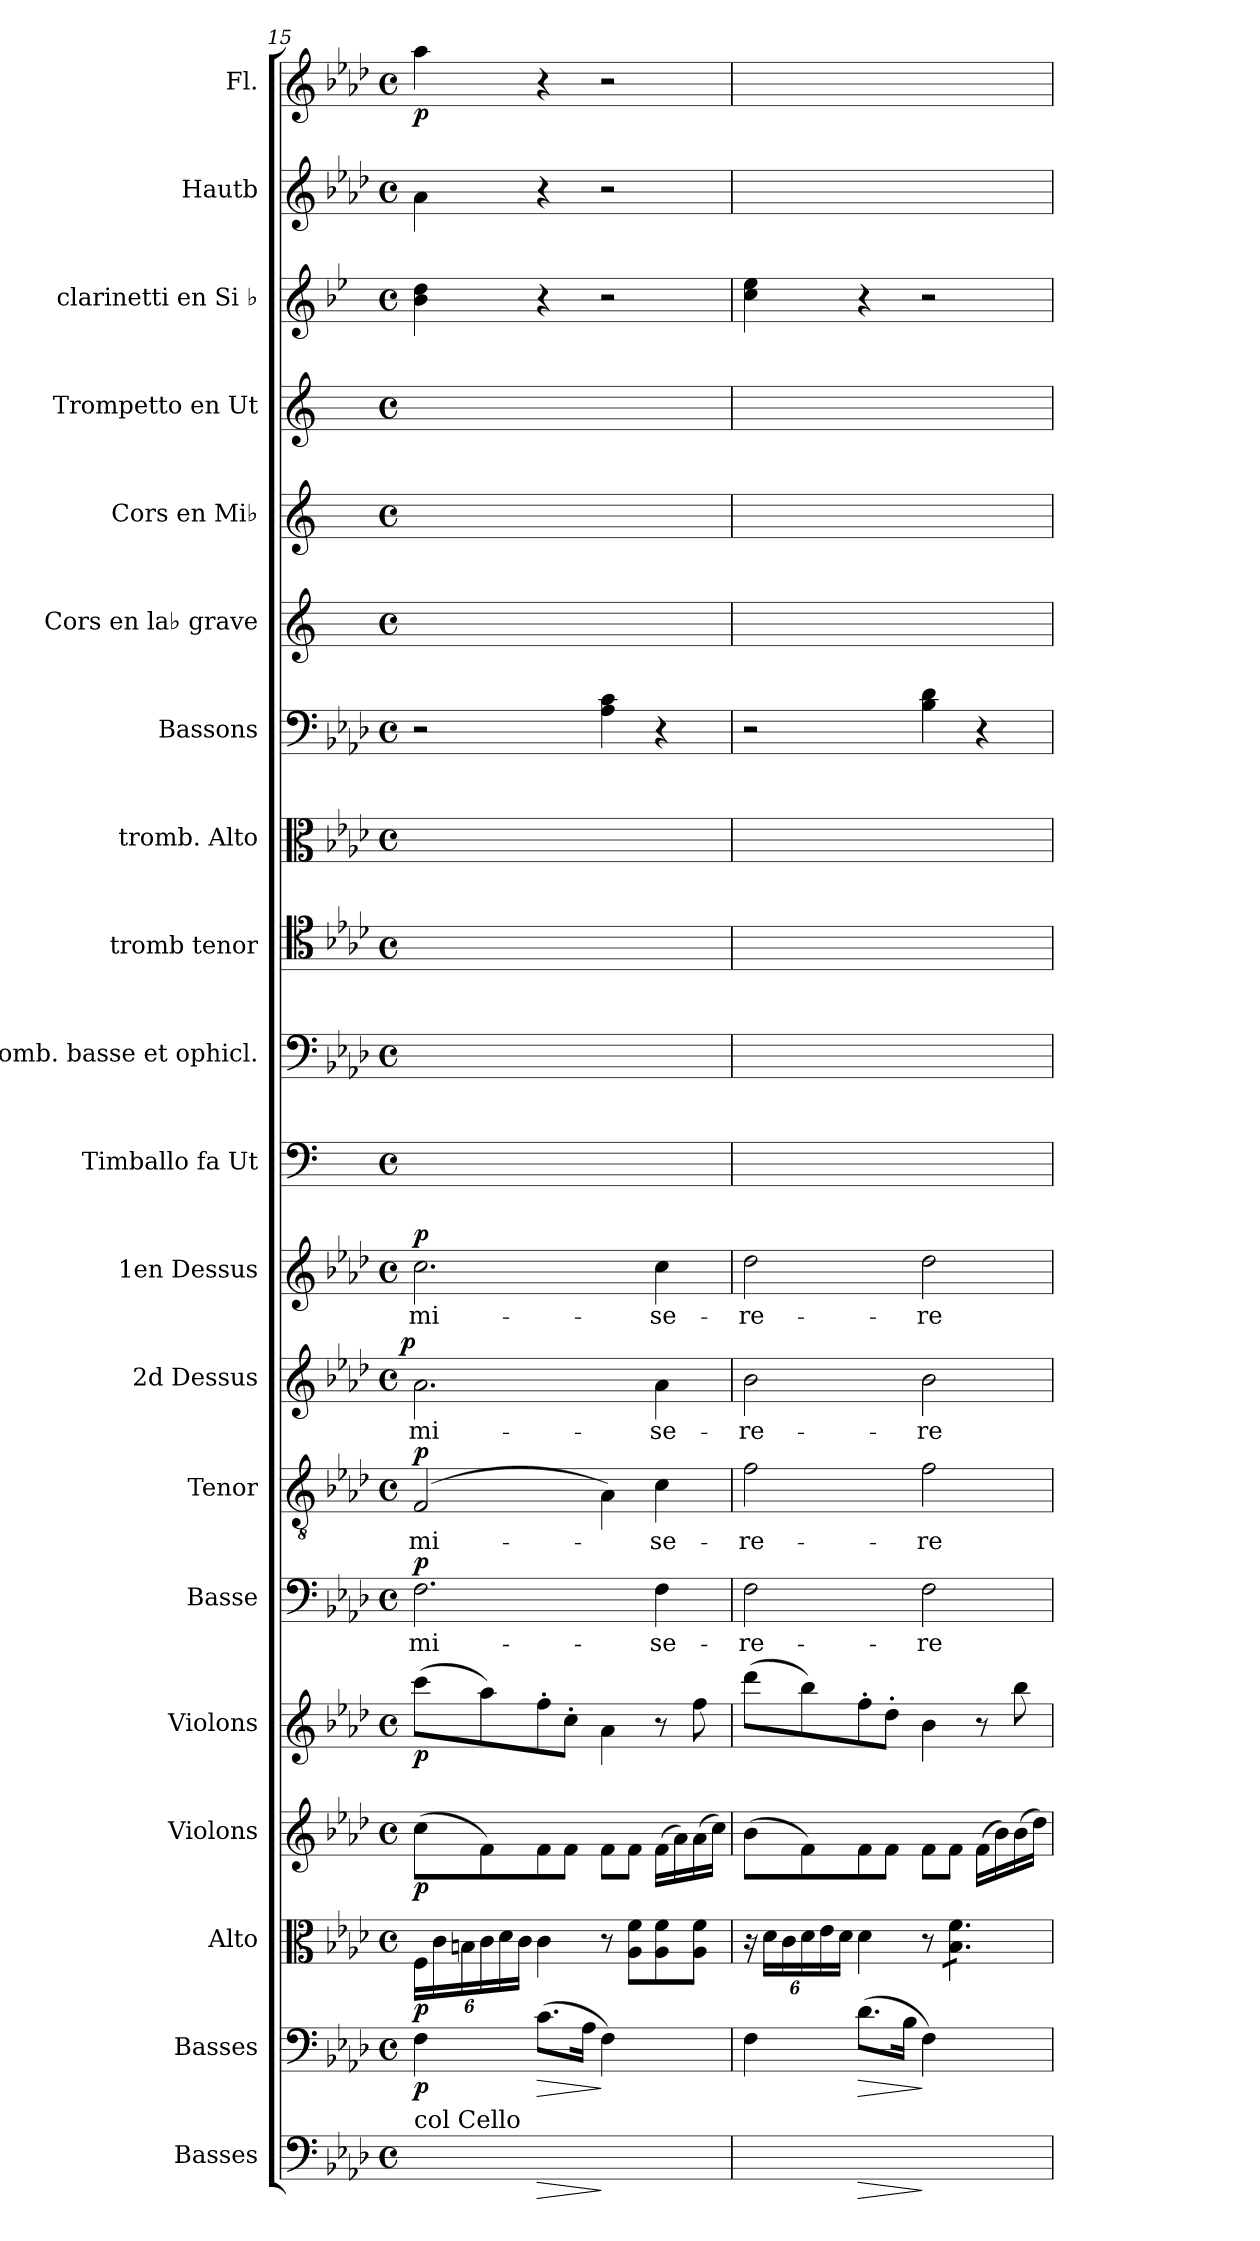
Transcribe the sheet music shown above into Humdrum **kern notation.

**kern	**dynam	**kern	**dynam	**kern	**dynam	**kern	**dynam	**kern	**dynam	**kern	**text	**dynam	**kern	**text	**dynam	**kern	**text	**dynam	**kern	**text	**dynam	**kern	**kern	**kern	**kern	**kern	**kern	**kern	**kern	**kern	**kern	**kern	**dynam
*part20	*part20	*part19	*part19	*part18	*part18	*part17	*part17	*part16	*part16	*part15	*part15	*part15	*part14	*part14	*part14	*part13	*part13	*part13	*part12	*part12	*part12	*part11	*part10	*part9	*part8	*part7	*part6	*part5	*part4	*part3	*part2	*part1	*part1
*staff20	*staff20	*staff19	*staff19	*staff18	*staff18	*staff17	*staff17	*staff16	*staff16	*staff15	*staff15	*staff15	*staff14	*staff14	*staff14	*staff13	*staff13	*staff13	*staff12	*staff12	*staff12	*staff11	*staff10	*staff9	*staff8	*staff7	*staff6	*staff5	*staff4	*staff3	*staff2	*staff1	*staff1
*I"Basses	*	*I"Basses	*	*I"Alto	*	*I"Violons	*	*I"Violons	*	*I"Basse	*	*	*I"Tenor	*	*	*I"2d Dessus	*	*	*I"1en Dessus	*	*	*I"Timballo fa Ut	*I"Tromb. basse et ophicl.	*I"tromb tenor	*I"tromb. Alto	*I"Bassons	*I"Cors en la♭ grave	*I"Cors en Mi♭	*I"Trompetto en Ut	*I"clarinetti en Si ♭	*I"Hautb	*I"Fl.	*
*	*	*	*	*I'A	*	*I'Vln	*	*I'Vln	*	*I'B	*	*	*I'T	*	*	*	*	*	*	*	*	*	*I'B	*I'T	*I'A	*I'Bsn	*	*	*	*I'Cl	*	*I'Fl	*
*clefF4	*	*clefF4	*	*clefC3	*	*clefG2	*	*clefG2	*	*clefF4	*	*	*clefGv2	*	*	*clefG2	*	*	*clefG2	*	*	*clefF4	*clefF4	*clefC4	*clefC3	*clefF4	*clefG2	*clefG2	*clefG2	*clefG2	*clefG2	*clefG2	*
*	*	*	*	*	*	*	*	*	*	*	*	*	*	*	*	*	*	*	*	*	*	*	*	*	*	*	*ITrd2c4	*ITrd5c9	*	*ITrd1c2	*	*	*
*k[b-e-a-d-]	*	*k[b-e-a-d-]	*	*k[b-e-a-d-]	*	*k[b-e-a-d-]	*	*k[b-e-a-d-]	*	*k[b-e-a-d-]	*	*	*k[b-e-a-d-]	*	*	*k[b-e-a-d-]	*	*	*k[b-e-a-d-]	*	*	*	*k[b-e-a-d-]	*k[b-e-a-d-]	*k[b-e-a-d-]	*k[b-e-a-d-]	*	*	*	*k[b-e-a-d-]	*k[b-e-a-d-]	*k[b-e-a-d-]	*
*f:	*	*f:	*	*f:	*	*f:	*	*f:	*	*f:	*	*	*f:	*	*	*f:	*	*	*f:	*	*	*	*f:	*f:	*f:	*f:	*	*	*	*f:	*f:	*f:	*
*M4/4	*	*M4/4	*	*M4/4	*	*M4/4	*	*M4/4	*	*M4/4	*	*	*M4/4	*	*	*M4/4	*	*	*M4/4	*	*	*M4/4	*M4/4	*M4/4	*M4/4	*M4/4	*M4/4	*M4/4	*M4/4	*M4/4	*M4/4	*M4/4	*
*met(c)	*	*met(c)	*	*met(c)	*	*met(c)	*	*met(c)	*	*met(c)	*	*	*met(c)	*	*	*met(c)	*	*	*met(c)	*	*	*met(c)	*met(c)	*met(c)	*met(c)	*met(c)	*met(c)	*met(c)	*met(c)	*met(c)	*met(c)	*met(c)	*
=15	=15	=15	=15	=15	=15	=15	=15	=15	=15	=15	=15	=15	=15	=15	=15	=15	=15	=15	=15	=15	=15	=15	=15	=15	=15	=15	=15	=15	=15	=15	=15	=15	=15
!LO:TX:a:t=col Cello	!	!	!	!	!	!	!	!	!	!	!	!	!	!	!	!	!	!	!	!	!	!	!	!	!	!	!	!	!	!	!	!	!
!	!	!	!	!	!	!	!	!	!	!	!LO:LY:i	!LO:DY:a	!	!LO:LY:i	!LO:DY:a	!	!LO:LY:i	!LO:DY:a:rj	!	!	!LO:DY:a	!	!	!	!	!	!	!	!	!	!	!	!
4F\yy	.	4F\	p	24F\LL	p	(8cc\L	p	(8ccc\L	p	2.F\	mi-	p	(2F/	mi-	p	2.a-\	mi-	p	2.cc\	mi-	p	1ryy	1ryy	1ryy	1ryy	2r	1ryy	1ryy	1ryy	4a-\ 4cc\	4a-\	4aa-\	p
.	.	.	.	24c\	.	.	.	.	.	.	.	.	.	.	.	.	.	.	.	.	.	.	.	.	.	.	.	.	.	.	.	.	.
.	.	.	.	24Bn\	.	.	.	.	.	.	.	.	.	.	.	.	.	.	.	.	.	.	.	.	.	.	.	.	.	.	.	.	.
.	.	.	.	24c\	.	8f\)	.	8aa-\)	.	.	.	.	.	.	.	.	.	.	.	.	.	.	.	.	.	.	.	.	.	.	.	.	.
.	.	.	.	24d-\	.	.	.	.	.	.	.	.	.	.	.	.	.	.	.	.	.	.	.	.	.	.	.	.	.	.	.	.	.
.	.	.	.	24c\JJ	.	.	.	.	.	.	.	.	.	.	.	.	.	.	.	.	.	.	.	.	.	.	.	.	.	.	.	.	.
!	!LO:HP:b	!	!LO:HP:b	!	!	!	!	!	!	!	!	!	!	!	!	!	!	!	!	!	!	!	!	!	!	!	!	!	!	!	!	!	!
8.c\Lyy	>	(8.c\L	>	4c\	.	8f\	.	8ff'\	.	.	.	.	.	.	.	.	.	.	.	.	.	.	.	.	.	.	.	.	.	4r	4r	4r	.
.	.	.	.	.	.	8f\J	.	8cc'\J	.	.	.	.	.	.	.	.	.	.	.	.	.	.	.	.	.	.	.	.	.	.	.	.	.
16A-\Jkyy	.	16A-\Jk	.	.	.	.	.	.	.	.	.	.	.	.	.	.	.	.	.	.	.	.	.	.	.	.	.	.	.	.	.	.	.
4F\yy	]	4F\)	]	8r	.	8f\L	.	4a-\	.	.	.	.	4A-\)	.	.	.	.	.	.	.	.	.	.	.	.	4A-\ 4c\	.	.	.	2r	2r	2r	.
.	.	.	.	8A-\ 8f\L	.	8f\J	.	.	.	.	.	.	.	.	.	.	.	.	.	.	.	.	.	.	.	.	.	.	.	.	.	.	.
!	!	!	!	!	!	!	!	!	!	!	!LO:LY:i	!	!	!LO:LY:i	!	!	!LO:LY:i	!	!	!	!	!	!	!	!	!	!	!	!	!	!	!	!
4ryy	.	4ryy	.	8A-\ 8f\	.	(16f\LL	.	8r	.	4F\	-se-	.	4c\	-se-	.	4a-\	-se-	.	4cc\	-se-	.	.	.	.	.	4r	.	.	.	.	.	.	.
.	.	.	.	.	.	16a-\)	.	.	.	.	.	.	.	.	.	.	.	.	.	.	.	.	.	.	.	.	.	.	.	.	.	.	.
.	.	.	.	8A-\ 8f\J	.	(16a-\	.	8ff\	.	.	.	.	.	.	.	.	.	.	.	.	.	.	.	.	.	.	.	.	.	.	.	.	.
.	.	.	.	.	.	16cc\JJ)	.	.	.	.	.	.	.	.	.	.	.	.	.	.	.	.	.	.	.	.	.	.	.	.	.	.	.
=16	=16	=16	=16	=16	=16	=16	=16	=16	=16	=16	=16	=16	=16	=16	=16	=16	=16	=16	=16	=16	=16	=16	=16	=16	=16	=16	=16	=16	=16	=16	=16	=16	=16
*	*	*	*	*Xbrackettup	*	*	*	*	*	*	*	*	*	*	*	*	*	*	*	*	*	*	*	*	*	*	*	*	*	*	*	*	*
!	!	!	!	!	!	!	!	!	!	!	!LO:LY:i	!	!	!LO:LY:i	!	!	!LO:LY:i	!	!	!	!	!	!	!	!	!	!	!	!	!	!	!	!
4F\yy	.	4F\	.	24r	.	(8b-\L	.	(8ddd-\L	.	2F\	-re-	.	2f\	-re-	.	2b-\	-re-	.	2dd-\	-re-	.	1ryy	1ryy	1ryy	1ryy	2r	1ryy	1ryy	1ryy	4b-\ 4dd-\	1ryy	1ryy	.
.	.	.	.	24d-\LL	.	.	.	.	.	.	.	.	.	.	.	.	.	.	.	.	.	.	.	.	.	.	.	.	.	.	.	.	.
.	.	.	.	24c\	.	.	.	.	.	.	.	.	.	.	.	.	.	.	.	.	.	.	.	.	.	.	.	.	.	.	.	.	.
.	.	.	.	24d-\	.	8f\)	.	8bb-\)	.	.	.	.	.	.	.	.	.	.	.	.	.	.	.	.	.	.	.	.	.	.	.	.	.
.	.	.	.	24e-\	.	.	.	.	.	.	.	.	.	.	.	.	.	.	.	.	.	.	.	.	.	.	.	.	.	.	.	.	.
.	.	.	.	24d-\JJ	.	.	.	.	.	.	.	.	.	.	.	.	.	.	.	.	.	.	.	.	.	.	.	.	.	.	.	.	.
!	!LO:HP:b	!	!LO:HP:b	!	!	!	!	!	!	!	!	!	!	!	!	!	!	!	!	!	!	!	!	!	!	!	!	!	!	!	!	!	!
8.d-\Lyy	>	(8.d-\L	>	4d-\	.	8f\	.	8ff'\	.	.	.	.	.	.	.	.	.	.	.	.	.	.	.	.	.	.	.	.	.	4r	.	.	.
.	.	.	.	.	.	8f\J	.	8dd-'\J	.	.	.	.	.	.	.	.	.	.	.	.	.	.	.	.	.	.	.	.	.	.	.	.	.
16B-\Jkyy	.	16B-\Jk	.	.	.	.	.	.	.	.	.	.	.	.	.	.	.	.	.	.	.	.	.	.	.	.	.	.	.	.	.	.	.
!	!	!	!	!	!	!	!	!	!	!	!LO:LY:i	!	!	!LO:LY:i	!	!	!LO:LY:i	!	!	!	!	!	!	!	!	!	!	!	!	!	!	!	!
4F\yy	]	4F\)	]	8r	.	8f\L	.	4b-\	.	2F\	-re	.	2f\	-re	.	2b-\	-re	.	2dd-\	-re	.	.	.	.	.	4B-\ 4d-\	.	.	.	2r	.	.	.
*	*	*	*	*tremolo	*	*	*	*	*	*	*	*	*	*	*	*	*	*	*	*	*	*	*	*	*	*	*	*	*	*	*	*	*
.	.	.	.	8B-\ 8f\L	.	8f\J	.	.	.	.	.	.	.	.	.	.	.	.	.	.	.	.	.	.	.	.	.	.	.	.	.	.	.
4ryy	.	4ryy	.	8B-\ 8f\	.	(16f\LL	.	8r	.	.	.	.	.	.	.	.	.	.	.	.	.	.	.	.	.	4r	.	.	.	.	.	.	.
.	.	.	.	.	.	16b-\)	.	.	.	.	.	.	.	.	.	.	.	.	.	.	.	.	.	.	.	.	.	.	.	.	.	.	.
.	.	.	.	8B-\ 8f\J	.	(16b-\	.	8bb-\	.	.	.	.	.	.	.	.	.	.	.	.	.	.	.	.	.	.	.	.	.	.	.	.	.
*	*	*	*	*Xtremolo	*	*	*	*	*	*	*	*	*	*	*	*	*	*	*	*	*	*	*	*	*	*	*	*	*	*	*	*	*
.	.	.	.	.	.	16dd-\JJ)	.	.	.	.	.	.	.	.	.	.	.	.	.	.	.	.	.	.	.	.	.	.	.	.	.	.	.
=	=	=	=	=	=	=	=	=	=	=	=	=	=	=	=	=	=	=	=	=	=	=	=	=	=	=	=	=	=	=	=	=	=
*-	*-	*-	*-	*-	*-	*-	*-	*-	*-	*-	*-	*-	*-	*-	*-	*-	*-	*-	*-	*-	*-	*-	*-	*-	*-	*-	*-	*-	*-	*-	*-	*-	*-
